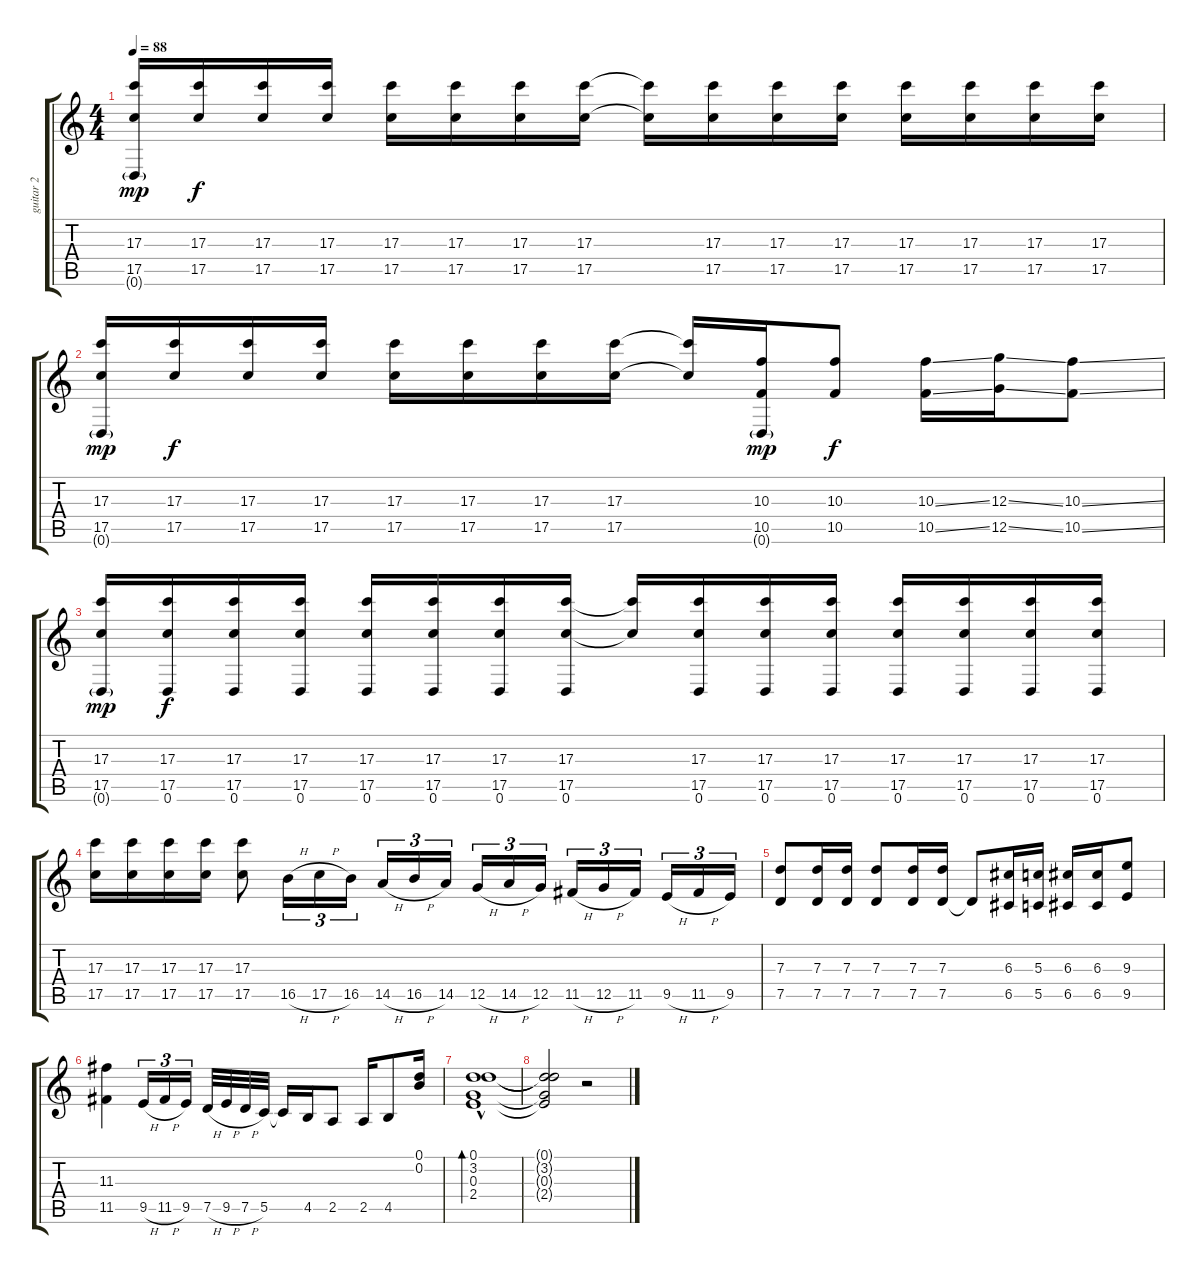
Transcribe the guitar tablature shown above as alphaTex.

\track ("guitar 2" "guitar 2") {instrument distortionguitar}
\staff {score tabs}
\tuning (D4 B3 G3 D3 G2 D2) {hide}
\ts (4 4)
\tempo 88
\clef g2
\ks c
(17.3 17.5 0.6{g}).16{dy mp} (17.3 17.5).16{dy f} (17.3 17.5).16 (17.3 17.5).16 (17.3 17.5).16 (17.3 17.5).16 (17.3 17.5).16 (17.3 17.5).16 (17.3{t} 17.5{t}).16 (17.3 17.5).16 (17.3 17.5).16 (17.3 17.5).16 (17.3 17.5).16 (17.3 17.5).16 (17.3 17.5).16 (17.3 17.5).16 |
(17.3 17.5 0.6{g}).16{dy mp} (17.3 17.5).16{dy f} (17.3 17.5).16 (17.3 17.5).16 (17.3 17.5).16 (17.3 17.5).16 (17.3 17.5).16 (17.3 17.5).16 (17.3{t} 17.5{t}).16 (10.3 10.5 0.6{g}).16{dy mp} (10.3 10.5).8{dy f} (10.3{ss} 10.5{ss}).16 (12.3{ss} 12.5{ss}).16 (10.3{ss} 10.5{ss}).8 |
(17.3 17.5 0.6{g}).16{dy mp} (17.3 17.5 0.6).16{dy f} (17.3 17.5 0.6).16 (17.3 17.5 0.6).16 (17.3 17.5 0.6).16 (17.3 17.5 0.6).16 (17.3 17.5 0.6).16 (17.3 17.5 0.6).16 (17.3{t} 17.5{t}).16 (17.3 17.5 0.6).16 (17.3 17.5 0.6).16 (17.3 17.5 0.6).16 (17.3 17.5 0.6).16 (17.3 17.5 0.6).16 (17.3 17.5 0.6).16 (17.3 17.5 0.6).16 |
(17.3 17.5).16 (17.3 17.5).16 (17.3 17.5).16 (17.3 17.5).16 (17.3 17.5).8 16.5{h}.16{tu (3 2)} 17.5{h}.16{tu (3 2)} 16.5.16{tu (3 2)} 14.5{h}.16{tu (3 2)} 16.5{h}.16{tu (3 2)} 14.5.16{tu (3 2)} 12.5{h}.16{tu (3 2)} 14.5{h}.16{tu (3 2)} 12.5.16{tu (3 2)} 11.5{h}.16{tu (3 2)} 12.5{h}.16{tu (3 2)} 11.5.16{tu (3 2)} 9.5{h}.16{tu (3 2)} 11.5{h}.16{tu (3 2)} 9.5.16{tu (3 2)} |
(7.3 7.5).8 (7.3 7.5).16 (7.3 7.5).16 (7.3 7.5).8 (7.3 7.5).16 (7.3 7.5).16 7.5{t}.8 (6.3 6.5).16 (5.3 5.5).16 (6.3 6.5).16 (6.3 6.5).16 (9.3 9.5).8 |
(11.3 11.5).4 9.5{h}.16{tu (3 2)} 11.5{h}.16{tu (3 2)} 9.5.16{tu (3 2)} 7.5{h}.32 9.5{h}.32 7.5{h}.32 5.5.32 5.5{t}.16 4.5.16 2.5.8 2.5.16 4.5.8 (0.1 0.2).16 |
(0.1{hac} 3.2{hac} 0.3{hac} 2.4{hac}).1{bd 60} |
(0.1{t} 3.2{t} 0.3{t} 2.4{t}).2 r.2
